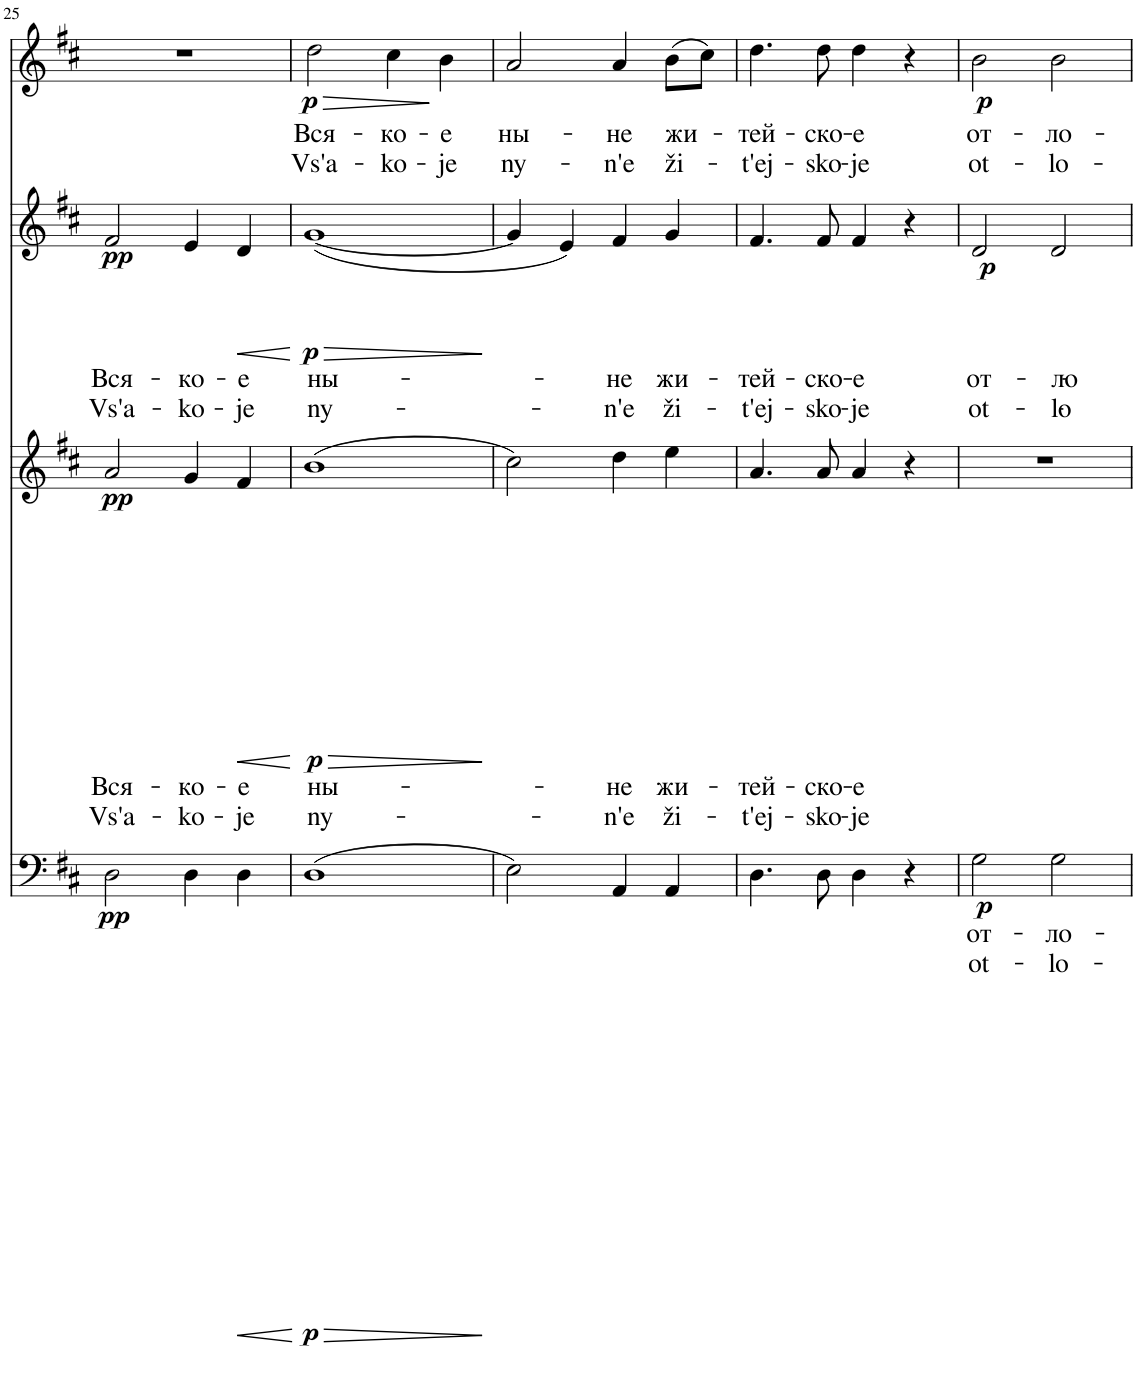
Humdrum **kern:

**kern	**text	**text	**dynam	**kern	**text	**text	**dynam	**kern	**text	**text	**dynam	**kern	**text	**text	**dynam
*part4	*part4	*part4	*part4	*part3	*part3	*part3	*part3	*part2	*part2	*part2	*part2	*part1	*part1	*part1	*part1
*staff4	*staff4	*staff4	*staff4	*staff3	*staff3	*staff3	*staff3	*staff2	*staff2	*staff2	*staff2	*staff1	*staff1	*staff1	*staff1
*I"Piano	*	*	*	*I"Piano	*	*	*	*I"Piano	*	*	*	*I"Piano	*	*	*
*I'Pno	*	*	*	*I'Pno	*	*	*	*I'Pno	*	*	*	*I'Pno	*	*	*
!!LO:PB:g=z
*clefF4	*	*	*	*clefG2	*	*	*	*clefG2	*	*	*	*clefG2	*	*	*
*k[f#c#]	*	*	*	*k[f#c#]	*	*	*	*k[f#c#]	*	*	*	*k[f#c#]	*	*	*
*M4/4	*	*	*	*M4/4	*	*	*	*M4/4	*	*	*	*M4/4	*	*	*
*met(c)	*	*	*	*met(c)	*	*	*	*met(c)	*	*	*	*met(c)	*	*	*
=25	=25	=25	=25	=25	=25	=25	=25	=25	=25	=25	=25	=25	=25	=25	=25
!	!	!	!LO:DY:b	!	!LO:LY:b	!LO:LY:b	!LO:DY:b	!	!LO:LY:b	!LO:LY:b	!LO:DY:b	!	!	!	!
2D\	.	.	pp	2a/	Вся-	Vs'a-	pp	2f#/	Вся-	Vs'a-	pp	1r	.	.	.
!	!	!	!	!	!LO:LY:b	!LO:LY:b	!	!	!LO:LY:b	!LO:LY:b	!	!	!	!	!
4D\	.	.	.	4g/	-ко-	-ko-	.	4e/	-ко-	-ko-	.	.	.	.	.
!	!	!	!LO:HP:b	!	!LO:LY:b	!LO:LY:b	!LO:HP:b	!	!LO:LY:b	!LO:LY:b	!LO:HP:b	!	!	!	!
4D\	.	.	<	4f#/	-е	-je	<	4d/	-е	-je	<	.	.	.	.
=26	=26	=26	=26	=26	=26	=26	=26	=26	=26	=26	=26	=26	=26	=26	=26
!	!	!	!LO:DY:b	!	!LO:LY:b	!LO:LY:b	!LO:DY:b	!	!LO:LY:b	!LO:LY:b	!LO:DY:b	!	!LO:LY:b	!LO:LY:b	!LO:HP:b
!	!	!	!	!	!	!	!	!	!	!	!	!	!	!	!LO:DY:n=1:b
(1D	.	.	p	(1b	ны-	ny-	p	([1g	ны-	ny-	p	2dd\	Вся-	Vs'a-	> p
!	!	!	!	!	!	!	!	!	!	!	!	!	!LO:LY:b	!LO:LY:b	!
.	.	.	.	.	.	.	.	.	.	.	.	4cc#\	-ко-	-ko-	.
!	!	!	!	!	!	!	!	!	!	!	!	!	!LO:LY:b	!LO:LY:b	!
.	.	.	.	.	.	.	.	.	.	.	.	4b\	-е	-je	]
.	.	.	[	.	.	.	[	.	.	.	[	.	.	.	.
=27	=27	=27	=27	=27	=27	=27	=27	=27	=27	=27	=27	=27	=27	=27	=27
!	!	!	!	!	!	!	!	!	!	!	!	!	!LO:LY:b	!LO:LY:b	!
2E\)	.	.	.	2cc#\)	.	.	.	4g/]	.	.	.	2a/	ны-	ny-	.
.	.	.	.	.	.	.	.	4e/)	.	.	.	.	.	.	.
!	!	!	!	!	!LO:LY:b	!LO:LY:b	!	!	!LO:LY:b	!LO:LY:b	!	!	!LO:LY:b	!LO:LY:b	!
4AA/	.	.	.	4dd\	-не	-n'e	.	4f#/	-не	-n'e	.	4a/	-не	-n'e	.
!	!	!	!	!	!LO:LY:b	!LO:LY:b	!	!	!LO:LY:b	!LO:LY:b	!	!	!LO:LY:b	!LO:LY:b	!
4AA/	.	.	.	4ee\	жи-	ži-	.	4g/	жи-	ži-	.	(8b\L	жи-	ži-	.
.	.	.	.	.	.	.	.	.	.	.	.	8cc#\J)	.	.	.
=28	=28	=28	=28	=28	=28	=28	=28	=28	=28	=28	=28	=28	=28	=28	=28
!	!	!	!	!	!LO:LY:b	!LO:LY:b	!	!	!LO:LY:b	!LO:LY:b	!	!	!LO:LY:b	!LO:LY:b	!
4.D\	.	.	.	4.a/	-тей-	-t'ej-	.	4.f#/	-тей-	-t'ej-	.	4.dd\	-тей-	-t'ej-	.
!	!	!	!	!	!LO:LY:b	!LO:LY:b	!	!	!LO:LY:b	!LO:LY:b	!	!	!LO:LY:b	!LO:LY:b	!
8D\	.	.	.	8a/	-ско-	-sko-	.	8f#/	-ско-	-sko-	.	8dd\	-ско-	-sko-	.
!	!	!	!	!	!LO:LY:b	!LO:LY:b	!	!	!LO:LY:b	!LO:LY:b	!	!	!LO:LY:b	!LO:LY:b	!
4D\	.	.	.	4a/	-е	-je	.	4f#/	-е	-je	.	4dd\	-е	-je	.
4r	.	.	.	4r	.	.	.	4r	.	.	.	4r	.	.	.
=29	=29	=29	=29	=29	=29	=29	=29	=29	=29	=29	=29	=29	=29	=29	=29
!	!LO:LY:b	!LO:LY:b	!LO:DY:b	!	!	!	!	!	!LO:LY:b	!LO:LY:b	!LO:DY:b	!	!LO:LY:b	!LO:LY:b	!LO:DY:b
2G\	от-	ot-	p	1r	.	.	.	2d/	от-	ot-	p	2b\	от-	ot-	p
!	!LO:LY:b	!LO:LY:b	!	!	!	!	!	!	!LO:LY:b	!LO:LY:b	!	!	!LO:LY:b	!LO:LY:b	!
2G\	-ло-	-lo-	.	.	.	.	.	2d/	-ло-	-lo-	.	2b\	-ло-	-lo-	.
=	=	=	=	=	=	=	=	=	=	=	=	=	=	=	=
*-	*-	*-	*-	*-	*-	*-	*-	*-	*-	*-	*-	*-	*-	*-	*-
